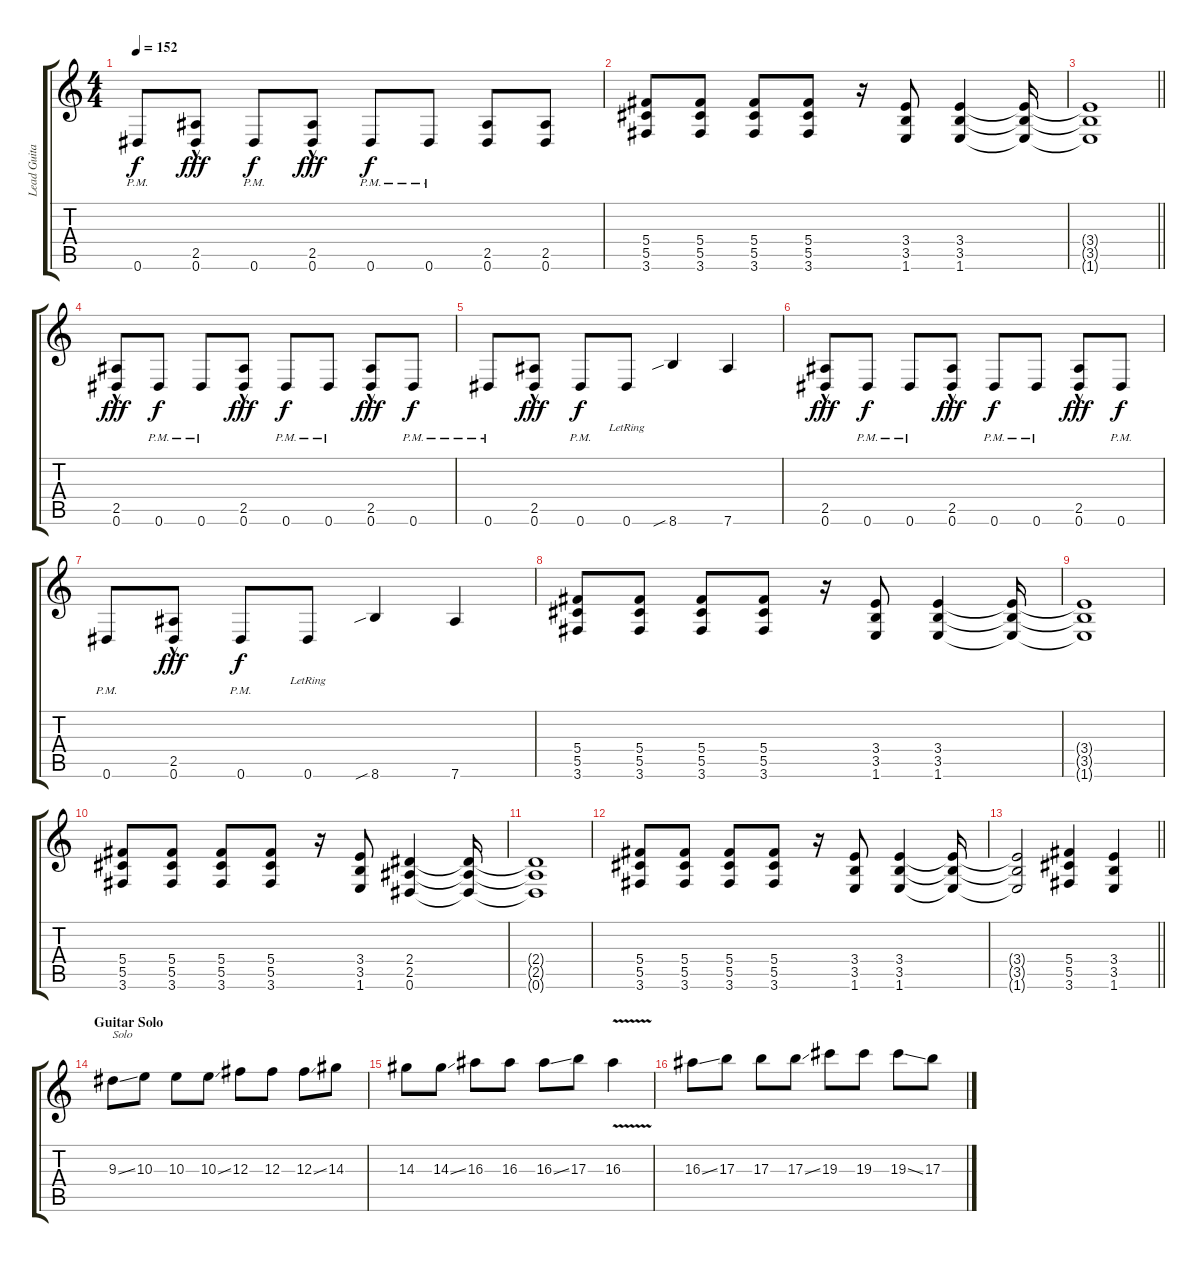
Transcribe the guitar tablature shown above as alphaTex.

\track ("Lead Guitar" "Lead Guita") {instrument distortionguitar}
\staff {score tabs}
\tuning (Eb4 Bb3 Gb3 Db3 Ab2 Eb2) {hide}
\ts (4 4)
\tempo 152
\clef g2
\ks c
0.6{pm}.8{dy f} (2.5 0.6{hac}).8{dy fff} 0.6{pm}.8{dy f} (2.5 0.6{hac}).8{dy fff} 0.6{pm}.8{dy f} 0.6{pm}.8 (2.5 0.6).8 (2.5 0.6).8 |
(5.4 5.5 3.6).8 (5.4 5.5 3.6).8 (5.4 5.5 3.6).8 (5.4 5.5 3.6).8 r.16 (3.4 3.5 1.6).8 (3.4 3.5 1.6).4 (3.4{t} 3.5{t} 1.6{t}).16 |
\barLineRight lightlight
(3.4{t} 3.5{t} 1.6{t}).1 |
\section ("" "")
(2.5 0.6{hac}).8{dy fff} 0.6{pm}.8{dy f} 0.6{pm}.8 (2.5 0.6{hac}).8{dy fff} 0.6{pm}.8{dy f} 0.6{pm}.8 (2.5 0.6{hac}).8{dy fff} 0.6{pm}.8{dy f} |
0.6{pm}.8 (2.5 0.6{hac}).8{dy fff} 0.6{pm}.8{dy f} 0.6{lr}.8 8.6{sib}.4 7.6.4 |
(2.5 0.6{hac}).8{dy fff} 0.6{pm}.8{dy f} 0.6{pm}.8 (2.5 0.6{hac}).8{dy fff} 0.6{pm}.8{dy f} 0.6{pm}.8 (2.5 0.6{hac}).8{dy fff} 0.6{pm}.8{dy f} |
0.6{pm}.8 (2.5 0.6{hac}).8{dy fff} 0.6{pm}.8{dy f} 0.6{lr}.8 8.6{sib}.4 7.6.4 |
(5.4 5.5 3.6).8 (5.4 5.5 3.6).8 (5.4 5.5 3.6).8 (5.4 5.5 3.6).8 r.16 (3.4 3.5 1.6).8 (3.4 3.5 1.6).4 (3.4{t} 3.5{t} 1.6{t}).16 |
(3.4{t} 3.5{t} 1.6{t}).1 |
(5.4 5.5 3.6).8 (5.4 5.5 3.6).8 (5.4 5.5 3.6).8 (5.4 5.5 3.6).8 r.16 (3.4 3.5 1.6).8 (2.4 2.5 0.6).4 (2.4{t} 2.5{t} 0.6{t}).16 |
(2.4{t} 2.5{t} 0.6{t}).1 |
(5.4 5.5 3.6).8 (5.4 5.5 3.6).8 (5.4 5.5 3.6).8 (5.4 5.5 3.6).8 r.16 (3.4 3.5 1.6).8 (3.4 3.5 1.6).4 (3.4{t} 3.5{t} 1.6{t}).16 |
\barLineRight lightlight
(3.4{t} 3.5{t} 1.6{t}).2 (5.4 5.5 3.6).4 (3.4 3.5 1.6).4 |
\section ("" "Guitar Solo")
9.3{ss}.8{txt "Solo"} 10.3.8 10.3.8 10.3{ss}.8 12.3.8 12.3.8 12.3{ss}.8 14.3.8 |
14.3.8 14.3{ss}.8 16.3.8 16.3.8 16.3{ss}.8 17.3.8 16.3{v}.4 |
16.3{ss}.8 17.3.8 17.3.8 17.3{ss}.8 19.3.8 19.3.8 19.3{ss}.8 17.3.8
